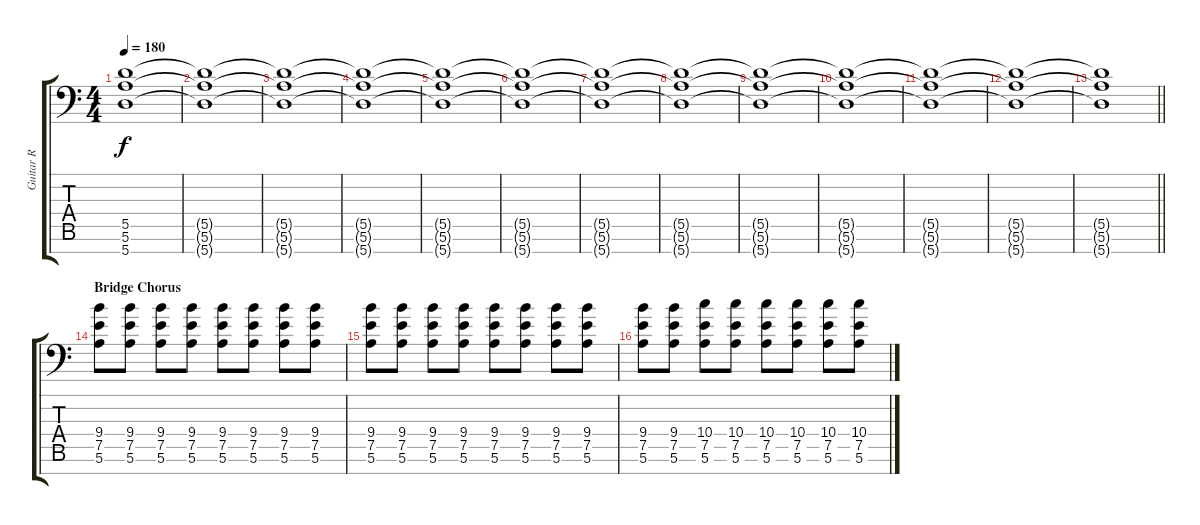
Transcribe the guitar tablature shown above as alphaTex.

\track ("Guitar R" "Guitar R") {instrument overdrivenguitar}
\staff {score tabs}
\tuning (E4 B3 G3 D3 A2 E2 A1) {hide}
\ts (4 4)
\tempo 180
\clef f4
\ks c
(5.5{t} 5.6{t} 5.7{t}).1{dy f} |
(5.5{t} 5.6{t} 5.7{t}).1 |
(5.5{t} 5.6{t} 5.7{t}).1 |
(5.5{t} 5.6{t} 5.7{t}).1 |
(5.5{t} 5.6{t} 5.7{t}).1 |
(5.5{t} 5.6{t} 5.7{t}).1 |
(5.5{t} 5.6{t} 5.7{t}).1 |
(5.5{t} 5.6{t} 5.7{t}).1 |
(5.5{t} 5.6{t} 5.7{t}).1 |
(5.5{t} 5.6{t} 5.7{t}).1 |
(5.5{t} 5.6{t} 5.7{t}).1 |
(5.5{t} 5.6{t} 5.7{t}).1 |
\barLineRight lightlight
(5.5{t} 5.6{t} 5.7{t}).1 |
\section ("" "Bridge Chorus")
(9.4 7.5 5.6).8 (9.4 7.5 5.6).8 (9.4 7.5 5.6).8 (9.4 7.5 5.6).8 (9.4 7.5 5.6).8 (9.4 7.5 5.6).8 (9.4 7.5 5.6).8 (9.4 7.5 5.6).8 |
(9.4 7.5 5.6).8 (9.4 7.5 5.6).8 (9.4 7.5 5.6).8 (9.4 7.5 5.6).8 (9.4 7.5 5.6).8 (9.4 7.5 5.6).8 (9.4 7.5 5.6).8 (9.4 7.5 5.6).8 |
(9.4 7.5 5.6).8 (9.4 7.5 5.6).8 (10.4 7.5 5.6).8 (10.4 7.5 5.6).8 (10.4 7.5 5.6).8 (10.4 7.5 5.6).8 (10.4 7.5 5.6).8 (10.4 7.5 5.6).8
